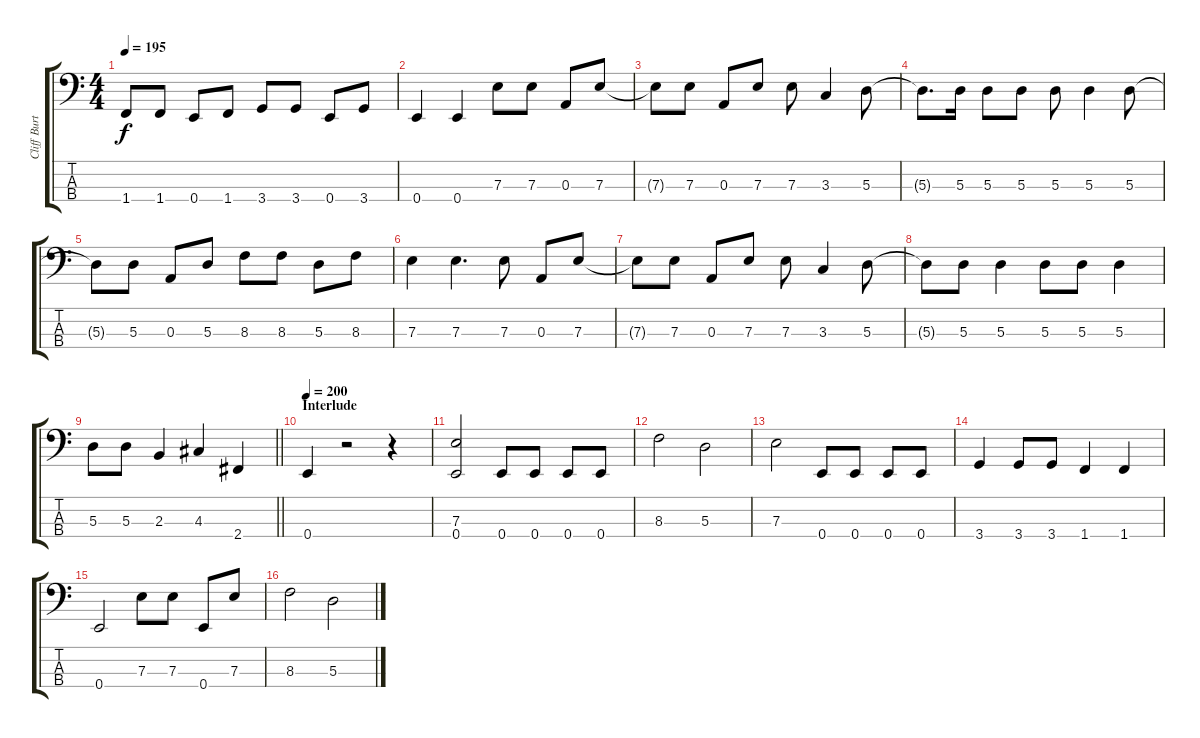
\track ("Cliff Burton (Bass)" "Cliff Burt") {instrument electricbassfinger}
\staff {score tabs}
\tuning (G2 D2 A1 E1) {hide}
\ts (4 4)
\tempo 195
\clef f4
\ks c
1.4.8{dy f} 1.4.8 0.4.8 1.4.8 3.4.8 3.4.8 0.4.8 3.4.8 |
0.4.4 0.4.4 7.3.8 7.3.8 0.3.8 7.3.8 |
7.3{t}.8 7.3.8 0.3.8 7.3.8 7.3.8 3.3.4 5.3.8 |
5.3{t}.8{d} 5.3.16 5.3.8 5.3.8 5.3.8 5.3.4 5.3.8 |
5.3{t}.8 5.3.8 0.3.8 5.3.8 8.3.8 8.3.8 5.3.8 8.3.8 |
7.3.4 7.3.4{d} 7.3.8 0.3.8 7.3.8 |
7.3{t}.8 7.3.8 0.3.8 7.3.8 7.3.8 3.3.4 5.3.8 |
5.3{t}.8 5.3.8 5.3.4 5.3.8 5.3.8 5.3.4 |
\barLineRight lightlight
5.3.8 5.3.8 2.3.4 4.3.4 2.4.4 |
\section ("" "Interlude")
\tempo 200
0.4.4{instrument electricbassfinger} r.2 r.4 |
(7.3 0.4).2 0.4.8 0.4.8 0.4.8 0.4.8 |
8.3.2 5.3.2 |
7.3.2 0.4.8 0.4.8 0.4.8 0.4.8 |
3.4.4 3.4.8 3.4.8 1.4.4 1.4.4 |
0.4.2 7.3.8 7.3.8 0.4.8 7.3.8 |
8.3.2 5.3.2
